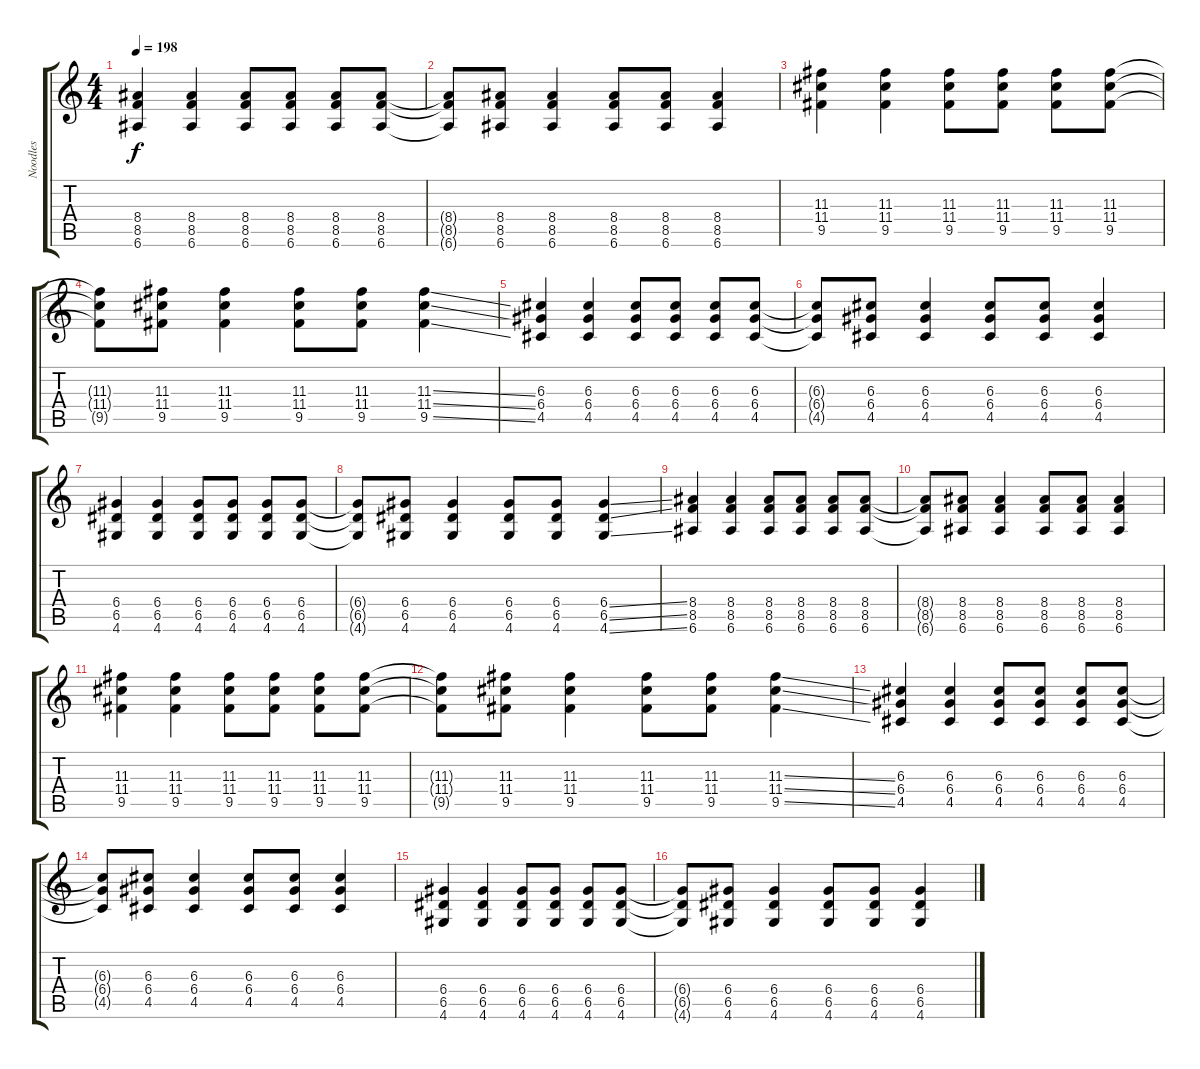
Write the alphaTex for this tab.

\track ("Noodles" "Noodles") {instrument distortionguitar}
\staff {score tabs}
\tuning (E4 B3 G3 D3 A2 E2) {hide}
\ts (4 4)
\tempo 198
\clef g2
\ks c
(8.4 8.5 6.6).4{dy f} (8.4 8.5 6.6).4 (8.4 8.5 6.6).8 (8.4 8.5 6.6).8 (8.4 8.5 6.6).8 (8.4 8.5 6.6).8 |
(8.4{t} 8.5{t} 6.6{t}).8 (8.4 8.5 6.6).8 (8.4 8.5 6.6).4 (8.4 8.5 6.6).8 (8.4 8.5 6.6).8 (8.4 8.5 6.6).4 |
(11.3 11.4 9.5).4 (11.3 11.4 9.5).4 (11.3 11.4 9.5).8 (11.3 11.4 9.5).8 (11.3 11.4 9.5).8 (11.3 11.4 9.5).8 |
(11.3{t} 11.4{t} 9.5{t}).8 (11.3 11.4 9.5).8 (11.3 11.4 9.5).4 (11.3 11.4 9.5).8 (11.3 11.4 9.5).8 (11.3{ss} 11.4{ss} 9.5{ss}).4 |
(6.3 6.4 4.5).4 (6.3 6.4 4.5).4 (6.3 6.4 4.5).8 (6.3 6.4 4.5).8 (6.3 6.4 4.5).8 (6.3 6.4 4.5).8 |
(6.3{t} 6.4{t} 4.5{t}).8 (6.3 6.4 4.5).8 (6.3 6.4 4.5).4 (6.3 6.4 4.5).8 (6.3 6.4 4.5).8 (6.3 6.4 4.5).4 |
(6.4 6.5 4.6).4 (6.4 6.5 4.6).4 (6.4 6.5 4.6).8 (6.4 6.5 4.6).8 (6.4 6.5 4.6).8 (6.4 6.5 4.6).8 |
(6.4{t} 6.5{t} 4.6{t}).8 (6.4 6.5 4.6).8 (6.4 6.5 4.6).4 (6.4 6.5 4.6).8 (6.4 6.5 4.6).8 (6.4{ss} 6.5{ss} 4.6{ss}).4 |
(8.4 8.5 6.6).4 (8.4 8.5 6.6).4 (8.4 8.5 6.6).8 (8.4 8.5 6.6).8 (8.4 8.5 6.6).8 (8.4 8.5 6.6).8 |
(8.4{t} 8.5{t} 6.6{t}).8 (8.4 8.5 6.6).8 (8.4 8.5 6.6).4 (8.4 8.5 6.6).8 (8.4 8.5 6.6).8 (8.4 8.5 6.6).4 |
(11.3 11.4 9.5).4 (11.3 11.4 9.5).4 (11.3 11.4 9.5).8 (11.3 11.4 9.5).8 (11.3 11.4 9.5).8 (11.3 11.4 9.5).8 |
(11.3{t} 11.4{t} 9.5{t}).8 (11.3 11.4 9.5).8 (11.3 11.4 9.5).4 (11.3 11.4 9.5).8 (11.3 11.4 9.5).8 (11.3{ss} 11.4{ss} 9.5{ss}).4 |
(6.3 6.4 4.5).4 (6.3 6.4 4.5).4 (6.3 6.4 4.5).8 (6.3 6.4 4.5).8 (6.3 6.4 4.5).8 (6.3 6.4 4.5).8 |
(6.3{t} 6.4{t} 4.5{t}).8 (6.3 6.4 4.5).8 (6.3 6.4 4.5).4 (6.3 6.4 4.5).8 (6.3 6.4 4.5).8 (6.3 6.4 4.5).4 |
(6.4 6.5 4.6).4 (6.4 6.5 4.6).4 (6.4 6.5 4.6).8 (6.4 6.5 4.6).8 (6.4 6.5 4.6).8 (6.4 6.5 4.6).8 |
(6.4{t} 6.5{t} 4.6{t}).8 (6.4 6.5 4.6).8 (6.4 6.5 4.6).4 (6.4 6.5 4.6).8 (6.4 6.5 4.6).8 (6.4{ss} 6.5{ss} 4.6{ss}).4
